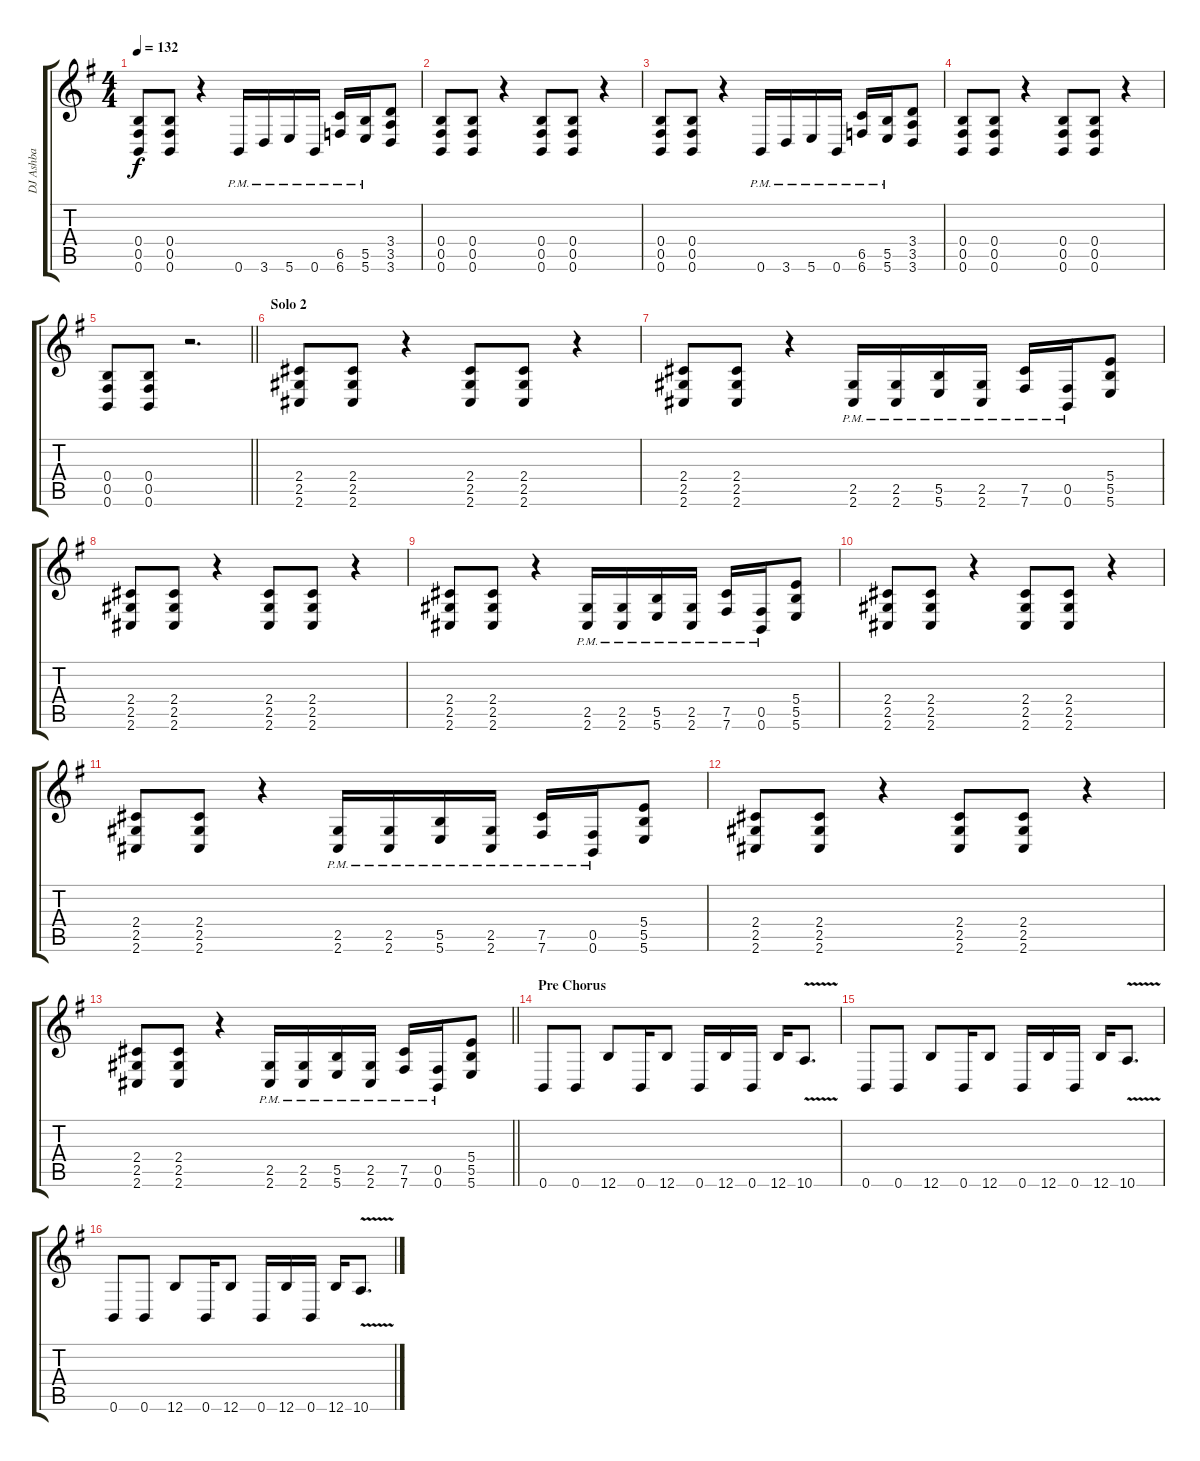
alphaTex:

\track ("DJ Ashba" "DJ Ashba") {instrument distortionguitar}
\staff {score tabs}
\tuning (Db4 Ab3 E3 B2 Gb2 B1) {hide}
\ts (4 4)
\tempo 132
\clef g2
\ks g
(0.4 0.5 0.6).8{dy f} (0.4 0.5 0.6).8 r.4 0.6{pm}.16 3.6{pm}.16 5.6{pm}.16 0.6{pm}.16 (6.5{pm} 6.6{pm}).16 (5.5{pm} 5.6{pm}).16 (3.4 3.5 3.6).8 |
(0.4 0.5 0.6).8 (0.4 0.5 0.6).8 r.4 (0.4 0.5 0.6).8 (0.4 0.5 0.6).8 r.4 |
(0.4 0.5 0.6).8 (0.4 0.5 0.6).8 r.4 0.6{pm}.16 3.6{pm}.16 5.6{pm}.16 0.6{pm}.16 (6.5{pm} 6.6{pm}).16 (5.5{pm} 5.6{pm}).16 (3.4 3.5 3.6).8 |
(0.4 0.5 0.6).8 (0.4 0.5 0.6).8 r.4 (0.4 0.5 0.6).8 (0.4 0.5 0.6).8 r.4 |
\barLineRight lightlight
(0.4 0.5 0.6).8 (0.4 0.5 0.6).8 r.2{d} |
\section ("" "Solo 2")
(2.4 2.5 2.6).8 (2.4 2.5 2.6).8 r.4 (2.4 2.5 2.6).8 (2.4 2.5 2.6).8 r.4 |
(2.4 2.5 2.6).8 (2.4 2.5 2.6).8 r.4 (2.5 2.6{pm}).16 (2.5 2.6{pm}).16 (5.5 5.6{pm}).16 (2.5 2.6{pm}).16 (7.5{pm} 7.6{pm}).16 (0.5{pm} 0.6{pm}).16 (5.4 5.5 5.6).8 |
(2.4 2.5 2.6).8 (2.4 2.5 2.6).8 r.4 (2.4 2.5 2.6).8 (2.4 2.5 2.6).8 r.4 |
(2.4 2.5 2.6).8 (2.4 2.5 2.6).8 r.4 (2.5 2.6{pm}).16 (2.5 2.6{pm}).16 (5.5 5.6{pm}).16 (2.5 2.6{pm}).16 (7.5{pm} 7.6{pm}).16 (0.5{pm} 0.6{pm}).16 (5.4 5.5 5.6).8 |
(2.4 2.5 2.6).8 (2.4 2.5 2.6).8 r.4 (2.4 2.5 2.6).8 (2.4 2.5 2.6).8 r.4 |
(2.4 2.5 2.6).8 (2.4 2.5 2.6).8 r.4 (2.5 2.6{pm}).16 (2.5 2.6{pm}).16 (5.5 5.6{pm}).16 (2.5 2.6{pm}).16 (7.5{pm} 7.6{pm}).16 (0.5{pm} 0.6{pm}).16 (5.4 5.5 5.6).8 |
(2.4 2.5 2.6).8 (2.4 2.5 2.6).8 r.4 (2.4 2.5 2.6).8 (2.4 2.5 2.6).8 r.4 |
\barLineRight lightlight
(2.4 2.5 2.6).8 (2.4 2.5 2.6).8 r.4 (2.5 2.6{pm}).16 (2.5 2.6{pm}).16 (5.5 5.6{pm}).16 (2.5 2.6{pm}).16 (7.5{pm} 7.6{pm}).16 (0.5{pm} 0.6{pm}).16 (5.4 5.5 5.6).8 |
\section ("" "Pre Chorus")
0.6.8 0.6.8 12.6.8 0.6.16 12.6.8 0.6.16 12.6.16 0.6.16 12.6.16 10.6{v}.8{d} |
0.6.8 0.6.8 12.6.8 0.6.16 12.6.8 0.6.16 12.6.16 0.6.16 12.6.16 10.6{v}.8{d} |
0.6.8 0.6.8 12.6.8 0.6.16 12.6.8 0.6.16 12.6.16 0.6.16 12.6.16 10.6{v}.8{d}
